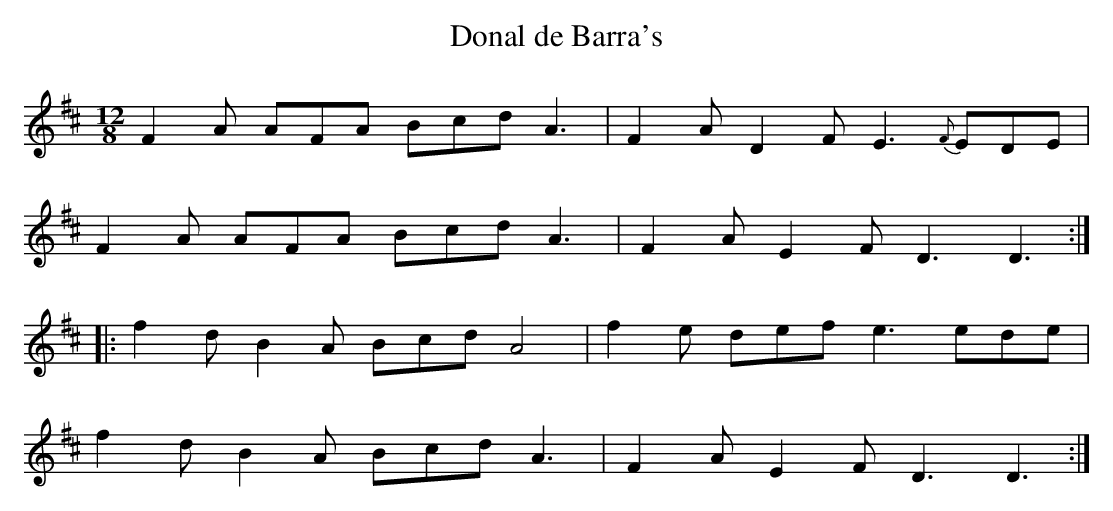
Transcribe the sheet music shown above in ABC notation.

X:1
T:Donal de Barra's
M:12/8
L:1/8
K:D
F2A AFA Bcd A3|F2A D2F E3 {F}EDE|
F2A AFA Bcd A3|F2A E2F D3 D3:|
|:f2d B2A Bcd A4|f2e def e3 ede|
f2d B2A Bcd A3|F2A E2F D3 D3:|]
